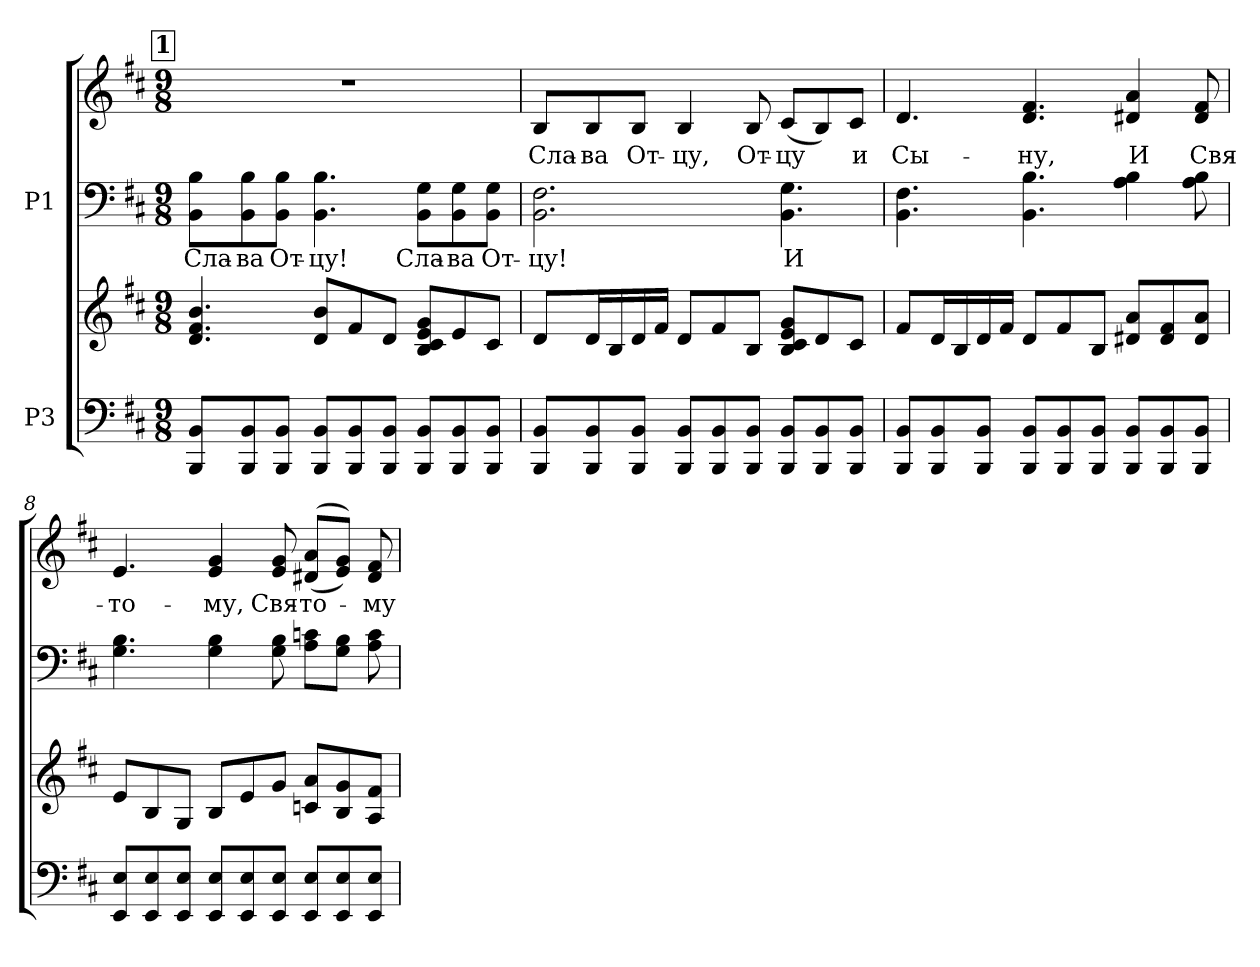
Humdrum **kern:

**kern	**kern	**kern	**text	**kern	**text
*part2	*part2	*part1	*part1	*part1	*part1
*staff4	*staff3	*staff2	*staff2	*staff1	*staff1
*I"P3	*	*I"P1	*	*	*
*clefF4	*clefG2	*clefF4	*	*clefG2	*
*k[f#c#]	*k[f#c#]	*k[f#c#]	*	*k[f#c#]	*
*b:	*b:	*b:	*	*b:	*
*M9/8	*M9/8	*M9/8	*	*M9/8	*
!!LO:REH:place=s1:B:color=#000000:enc=box:fs=11.9365:t=1
=5	=5	=5	=5	=5	=5
!	!	!	!LO:LY:a:color=#000000	!LO:N:vis=1	!
8BBBi/ 8BBiL	4.di/ 4.f#i 4.bi	8BBi\ 8BiL	Сла-	8%9r	.
!	!	!	!LO:LY:a:color=#000000	!	!
8BBBi/ 8BBi	.	8BBi\ 8Bi	-ва	.	.
!	!	!	!LO:LY:a:color=#000000	!	!
8BBBi/ 8BBiJ	.	8BBi\ 8BiJ	От-	.	.
!	!	!	!LO:LY:a:color=#000000	!	!
8BBBi/ 8BBiL	8di/ 8biL	4.BBi\ 4.Bi	-цу!	.	.
8BBBi/ 8BBi	8f#i/	.	.	.	.
8BBBi/ 8BBiJ	8di/J	.	.	.	.
!	!	!	!LO:LY:a:color=#000000	!	!
8BBBi/ 8BBiL	8Bi/ 8c#i 8ei 8giL	8BBi\ 8GiL	Сла-	.	.
!	!	!	!LO:LY:a:color=#000000	!	!
8BBBi/ 8BBi	8ei/	8BBi\ 8Gi	-ва	.	.
!	!	!	!LO:LY:a:color=#000000	!	!
8BBBi/ 8BBiJ	8c#i/J	8BBi\ 8GiJ	От-	.	.
=6	=6	=6	=6	=6	=6
!	!	!	!LO:LY:a:color=#000000	!	!
!	!	!	!	!	!LO:LY:b:color=#000000
8BBBi/ 8BBiL	8di/L	2.BBi\ 2.F#i	-цу!	8Bi/L	Сла-
!	!	!	!	!	!LO:LY:b:color=#000000
8BBBi/ 8BBi	16di/L	.	.	8Bi/	-ва
.	16Bi/	.	.	.	.
!	!	!	!	!	!LO:LY:b:color=#000000
8BBBi/ 8BBiJ	16di/	.	.	8Bi/J	От-
.	16f#i/JJ	.	.	.	.
!	!	!	!	!	!LO:LY:b:color=#000000
8BBBi/ 8BBiL	8di/L	.	.	4Bi/	-цу,
8BBBi/ 8BBi	8f#i/	.	.	.	.
!	!	!	!	!	!LO:LY:b:color=#000000
8BBBi/ 8BBiJ	8Bi/J	.	.	8Bi/	От-
!	!	!	!LO:LY:a:color=#000000	!	!
!	!	!	!	!	!LO:LY:b:color=#000000
8BBBi/ 8BBiL	8Bi/ 8c#i 8ei 8giL	4.BBi\ 4.Gi	И	(8c#i/L	-цу
8BBBi/ 8BBi	8di/	.	.	8Bi/)	.
!	!	!	!	!	!LO:LY:b:color=#000000
8BBBi/ 8BBiJ	8c#i/J	.	.	8c#i/J	и
!!LO:LB:g=z
=7	=7	=7	=7	=7	=7
!	!	!	!	!	!LO:LY:b:color=#000000
8BBBi/ 8BBiL	8f#i/L	4.BBi\ 4.F#i	.	4.di/	Сы-
8BBBi/ 8BBi	16di/L	.	.	.	.
.	16Bi/	.	.	.	.
8BBBi/ 8BBiJ	16di/	.	.	.	.
.	16f#i/JJ	.	.	.	.
!	!	!	!	!	!LO:LY:b:color=#000000
8BBBi/ 8BBiL	8di/L	4.BBi\ 4.Bi	.	4.di/ 4.f#i	-ну,
8BBBi/ 8BBi	8f#i/	.	.	.	.
8BBBi/ 8BBiJ	8Bi/J	.	.	.	.
!	!	!	!	!	!LO:LY:b:color=#000000
8BBBi/ 8BBiL	8d#Xi/ 8aiL	4Ai\ 4Bi	.	4d#Xi/ 4ai	И
8BBBi/ 8BBi	8d#i/ 8f#i	.	.	.	.
!	!	!	!	!	!LO:LY:b:color=#000000
8BBBi/ 8BBiJ	8d#i/ 8aiJ	8Ai\ 8Bi	.	8d#i/ 8f#i	Свя-
=8	=8	=8	=8	=8	=8
!	!	!	!	!	!LO:LY:b:color=#000000
8EEi/ 8EiL	8ei/L	4.Gi\ 4.Bi	.	4.ei/	-то-
8EEi/ 8Ei	8Bi/	.	.	.	.
8EEi/ 8EiJ	8Gi/J	.	.	.	.
!	!	!	!	!	!LO:LY:b:color=#000000
8EEi/ 8EiL	8Bi/L	4Gi\ 4Bi	.	4ei/ 4gi	-му,
8EEi/ 8Ei	8ei/	.	.	.	.
!	!	!	!	!	!LO:LY:b:color=#000000
8EEi/ 8EiJ	8gi/J	8Gi\ 8Bi	.	8ei/ 8gi	Свя-
!	!	!	!	!	!LO:LY:b:color=#000000
8EEi/ 8EiL	8cni/ 8aiL	8Ai\ 8cniL	.	((8d#Xi/ 8aiL	-то-
8EEi/ 8Ei	8Bi/ 8gi	8Gi\ 8BiJ	.	8ei/ 8giJ))	.
!	!	!	!	!	!LO:LY:b:color=#000000
8EEi/ 8EiJ	8Ai/ 8f#iJ	8Ai\ 8ci	.	8d#i/ 8f#i	-му
=	=	=	=	=	=
*-	*-	*-	*-	*-	*-
